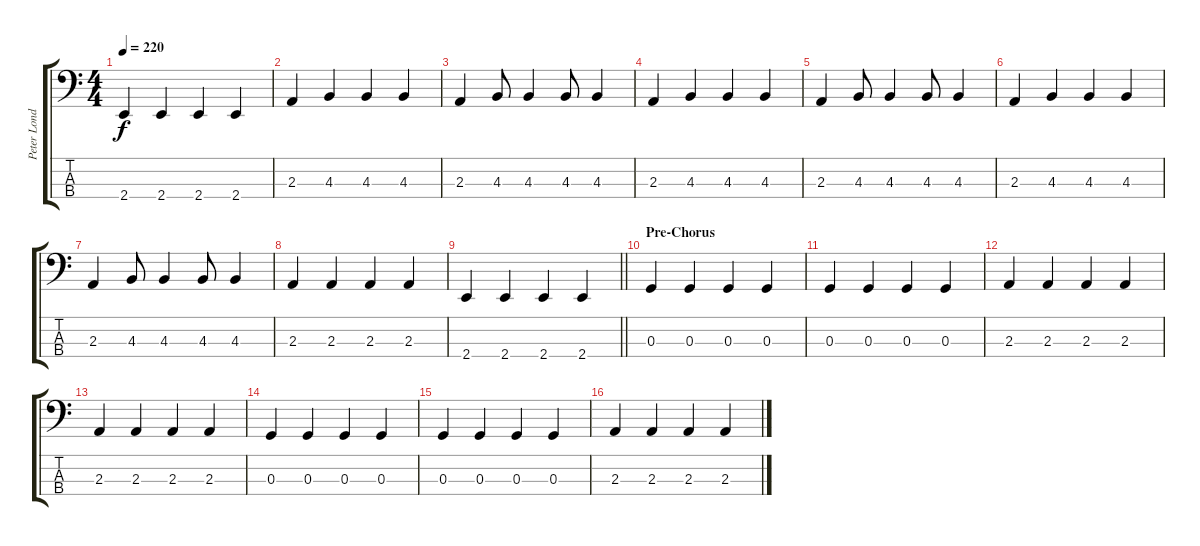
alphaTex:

\track ("Peter London (Bass)" "Peter Lond") {instrument electricbassfinger}
\staff {score tabs}
\tuning (F2 C2 G1 D1) {hide}
\ts (4 4)
\tempo 220
\clef f4
\ks c
2.4.4{dy f} 2.4.4 2.4.4 2.4.4 |
2.3.4 4.3.4 4.3.4 4.3.4 |
2.3.4 4.3.8 4.3.4 4.3.8 4.3.4 |
2.3.4 4.3.4 4.3.4 4.3.4 |
2.3.4 4.3.8 4.3.4 4.3.8 4.3.4 |
2.3.4 4.3.4 4.3.4 4.3.4 |
2.3.4 4.3.8 4.3.4 4.3.8 4.3.4 |
2.3.4 2.3.4 2.3.4 2.3.4 |
\barLineRight lightlight
2.4.4 2.4.4 2.4.4 2.4.4 |
\section ("" "Pre-Chorus")
0.3.4 0.3.4 0.3.4 0.3.4 |
0.3.4 0.3.4 0.3.4 0.3.4 |
2.3.4 2.3.4 2.3.4 2.3.4 |
2.3.4 2.3.4 2.3.4 2.3.4 |
0.3.4 0.3.4 0.3.4 0.3.4 |
0.3.4 0.3.4 0.3.4 0.3.4 |
2.3.4 2.3.4 2.3.4 2.3.4
